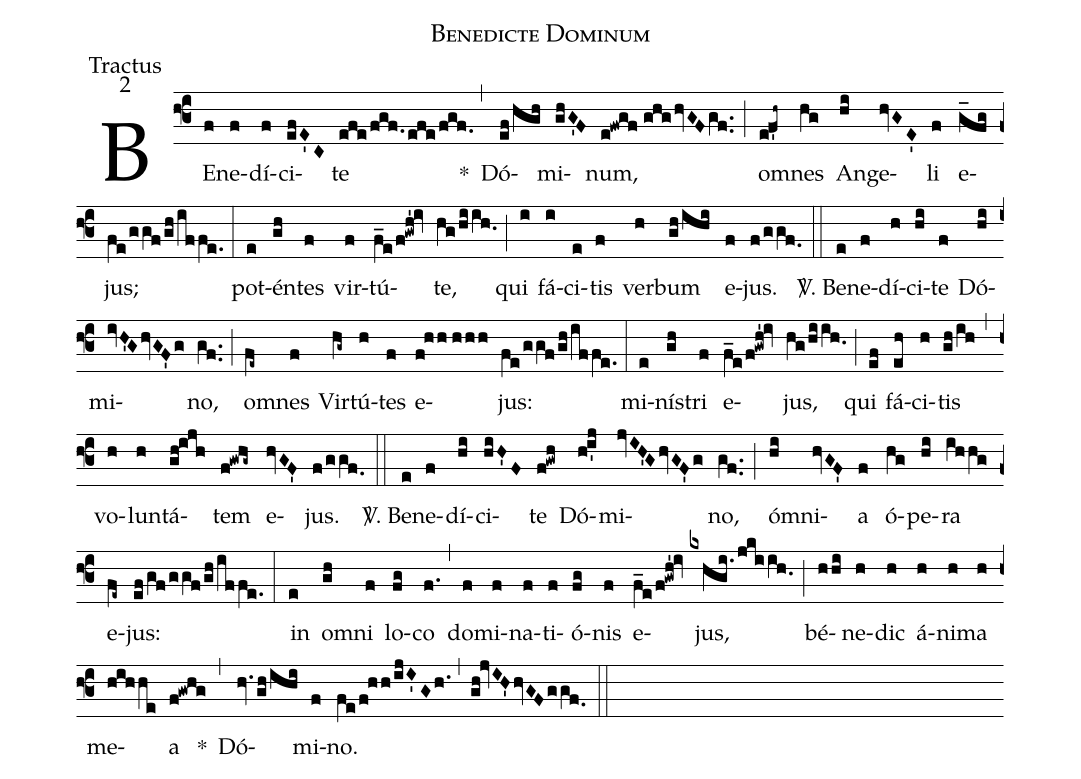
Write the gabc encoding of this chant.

name:Benedicte Dominum;
office-part:Tractus;
mode:2;
%%
(f3) BE(f)ne(f)dí(f)ci(efE'C)te(efe/fgf./efe/fgf.) *(,) Dó(ef/hgh)mi(ghG'F)num,(e!fwgf//ghghvGFgf..) (;) om(e!f'h~)nes(hg) An(hi)ge(hvGE')li(f) e(g_fg)jus;(fe/ggf/gh/iffe.) (:)
pot(e)én(gh)tes(f) vir(f)tú(f_e/f!gwh'!iv)te,(hg/hiih.0) (;) qui(i) fá(i)ci(e)tis(f) ver(h)bum(gh/ihi) e(f)jus.(f/ggf.0) (::)
<sp>V/</sp>. Be(e)ne(f)dí(h)ci(hi)te(f) Dó(hi)mi(ivH'GhvGF'g)no,(gf..) (;) om(fe~)nes(f) Vir(hg~)tú(h)tes(f) e(f!hh//hhh)jus:(fe/ggf/gh/iffe.) (:)
mi(e)nís(gh)tri(f) e(f_e/f!gwh'!iv)jus,(hg/hiih.0) (;) qui(ef) fá(eh)ci(h)tis(gh/ih) (,) vo(h)lun(h)tá(gh!ijh)tem(f!gwhg~) e(hvGF')jus.(f/ggf.0) (::)
<sp>V/</sp>. Be(e)ne(f)dí(hi)ci(hiH'F)te(f!gwh) Dó(h!i'j)mi(jvIH'GhvGF'g)no,(gf..) (;) óm(hi)ni(hvGF')a(f) ó(hg)pe(hi)ra(ihhg) e(fe~)jus:(ef/gf/ggf/gh/iffe.) (:)
in(e) om(gh)ni(f) lo(fg)co(f.) (,) do(f)mi(f)na(f)ti(f)ó(fg)nis(f) e(f_e/f!gwh'!iv)jus,(kxhgi./jkiih.0) (;) bé(hhi)ne(h)dic(h) á(h)ni(h)ma(h) me(hihhe)a(f!gwhg) *(,) Dó(hv.gh/ihi)mi(f)no.(fe/f!hh/ijI'Gh.) (,) (gh!jvIH'hvGFggf.0) (::)
